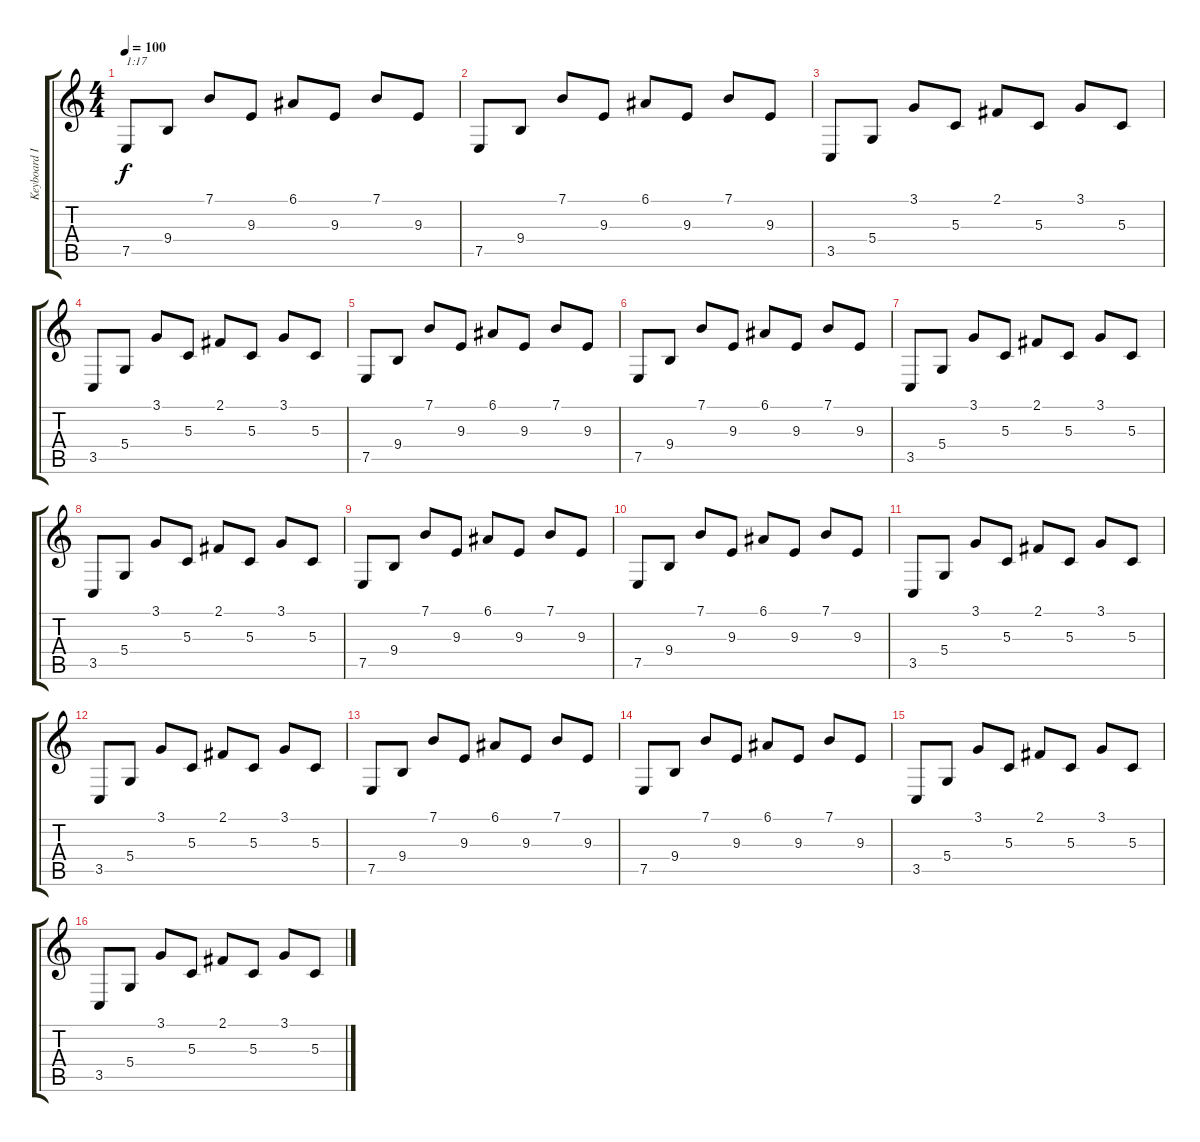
\track ("Keyboard III" "Keyboard I") {instrument pad5bowed}
\staff {score tabs}
\tuning (E4 B3 G3 D3 A2 E2) {hide}
\ts (4 4)
\tempo 100
\clef g2
\ks c
7.5.8{txt "1:17" dy f} 9.4.8 7.1.8 9.3.8 6.1.8 9.3.8 7.1.8 9.3.8 |
7.5.8 9.4.8 7.1.8 9.3.8 6.1.8 9.3.8 7.1.8 9.3.8 |
3.5.8 5.4.8 3.1.8 5.3.8 2.1.8 5.3.8 3.1.8 5.3.8 |
3.5.8 5.4.8 3.1.8 5.3.8 2.1.8 5.3.8 3.1.8 5.3.8 |
7.5.8 9.4.8 7.1.8 9.3.8 6.1.8 9.3.8 7.1.8 9.3.8 |
7.5.8 9.4.8 7.1.8 9.3.8 6.1.8 9.3.8 7.1.8 9.3.8 |
3.5.8 5.4.8 3.1.8 5.3.8 2.1.8 5.3.8 3.1.8 5.3.8 |
3.5.8 5.4.8 3.1.8 5.3.8 2.1.8 5.3.8 3.1.8 5.3.8 |
7.5.8 9.4.8 7.1.8 9.3.8 6.1.8 9.3.8 7.1.8 9.3.8 |
7.5.8 9.4.8 7.1.8 9.3.8 6.1.8 9.3.8 7.1.8 9.3.8 |
3.5.8 5.4.8 3.1.8 5.3.8 2.1.8 5.3.8 3.1.8 5.3.8 |
3.5.8 5.4.8 3.1.8 5.3.8 2.1.8 5.3.8 3.1.8 5.3.8 |
7.5.8 9.4.8 7.1.8 9.3.8 6.1.8 9.3.8 7.1.8 9.3.8 |
7.5.8 9.4.8 7.1.8 9.3.8 6.1.8 9.3.8 7.1.8 9.3.8 |
3.5.8 5.4.8 3.1.8 5.3.8 2.1.8 5.3.8 3.1.8 5.3.8 |
3.5.8 5.4.8 3.1.8 5.3.8 2.1.8 5.3.8 3.1.8 5.3.8
